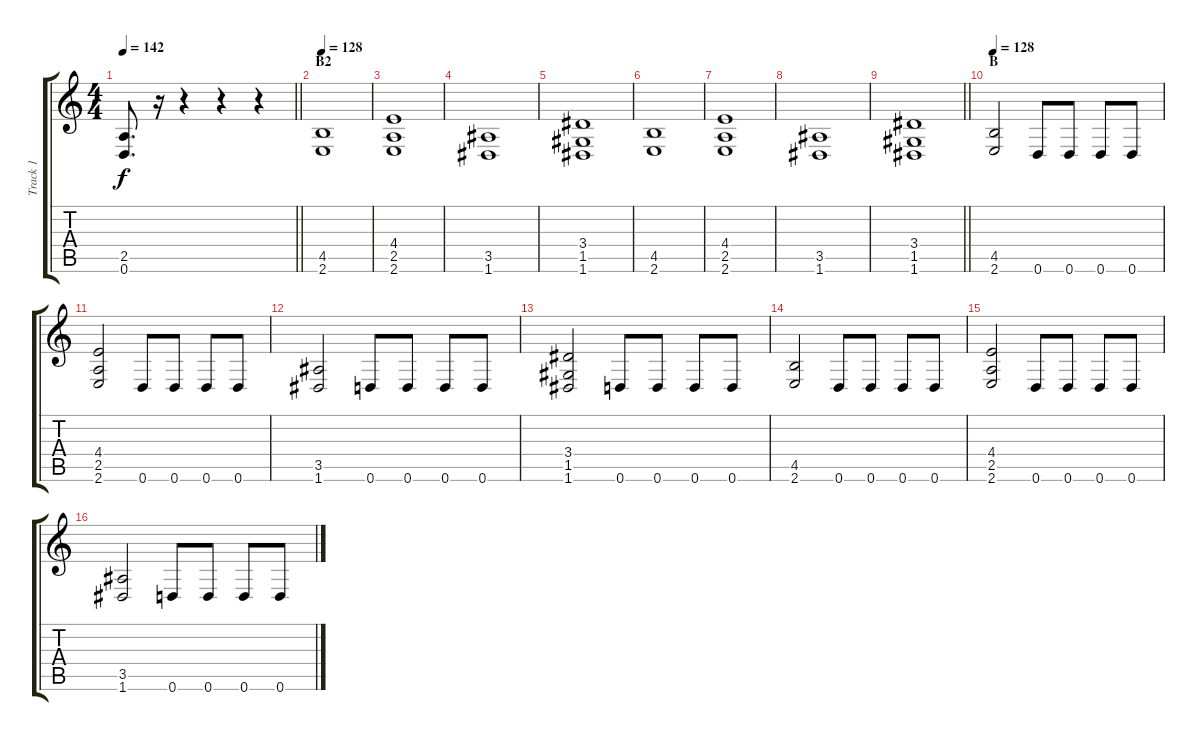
\track ("Track 1" "Track 1") {instrument overdrivenguitar}
\staff {score tabs}
\tuning (D4 A3 F3 C3 G2 D2) {hide}
\ts (4 4)
\tempo 142
\clef g2
\barLineRight lightlight
\ks c
(2.5 0.6).8{d dy f} r.16 r.4 r.4 r.4 |
\section ("" "B2")
\tempo 128
(4.5 2.6).1 |
(4.4 2.5 2.6).1 |
(3.5 1.6).1 |
(3.4 1.5 1.6).1 |
(4.5 2.6).1 |
(4.4 2.5 2.6).1 |
(3.5 1.6).1 |
\barLineRight lightlight
(3.4 1.5 1.6).1 |
\section ("" "B")
\tempo 128
(4.5 2.6).2 0.6.8 0.6.8 0.6.8 0.6.8 |
(4.4 2.5 2.6).2 0.6.8 0.6.8 0.6.8 0.6.8 |
(3.5 1.6).2 0.6.8 0.6.8 0.6.8 0.6.8 |
(3.4 1.5 1.6).2 0.6.8 0.6.8 0.6.8 0.6.8 |
(4.5 2.6).2 0.6.8 0.6.8 0.6.8 0.6.8 |
(4.4 2.5 2.6).2 0.6.8 0.6.8 0.6.8 0.6.8 |
(3.5 1.6).2 0.6.8 0.6.8 0.6.8 0.6.8
